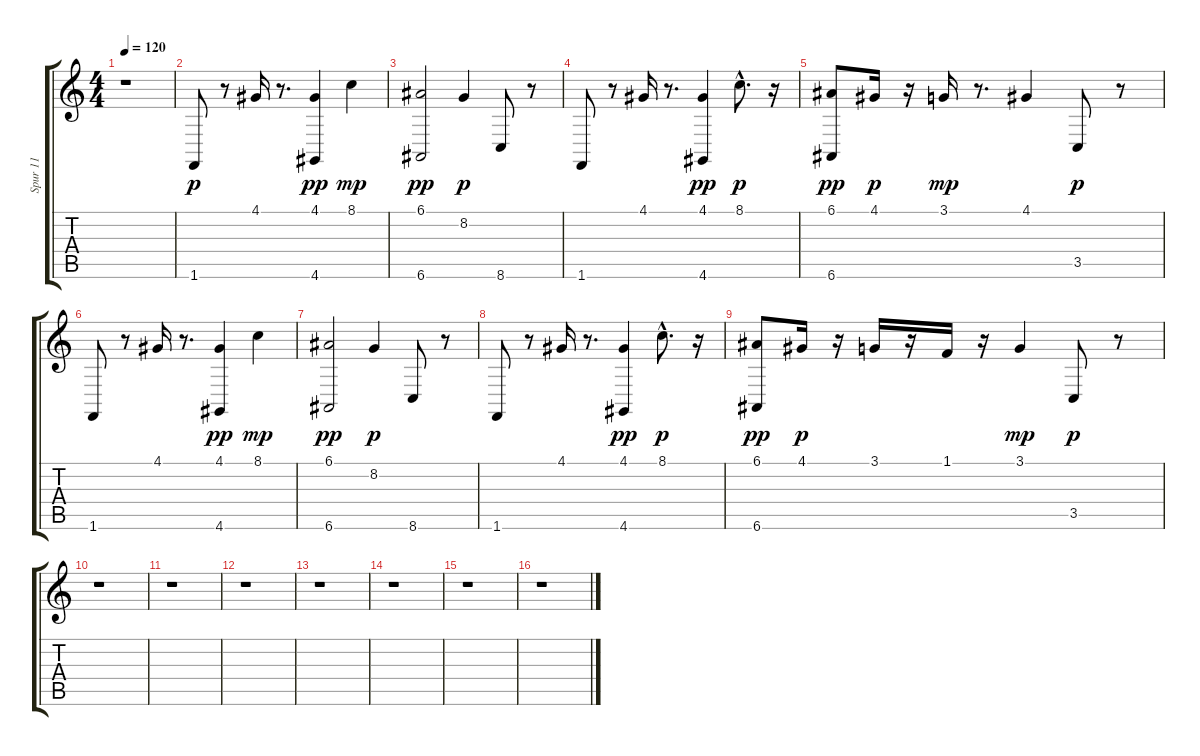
\track ("Spur 11" "Spur 11") {instrument bassoon}
\staff {score tabs}
\tuning (E4 B3 G3 D3 A2 E2) {hide}
\ts (4 4)
\tempo 120
\clef g2
\ks c
r.1{dy p} |
1.6.8 r.8 4.1.16 r.8{d} (4.1 4.6).4{dy pp} 8.1.4{dy mp} |
(6.1 6.6).2{dy pp} 8.2.4{dy p} 8.6.8 r.8 |
1.6.8 r.8 4.1.16 r.8{d} (4.1 4.6).4{dy pp} 8.1{hac}.8{d dy p} r.16 |
(6.1 6.6).8{dy pp} 4.1.16{dy p} r.16 3.1.16{dy mp} r.8{d} 4.1.4 3.5.8{dy p} r.8 |
1.6.8 r.8 4.1.16 r.8{d} (4.1 4.6).4{dy pp} 8.1.4{dy mp} |
(6.1 6.6).2{dy pp} 8.2.4{dy p} 8.6.8 r.8 |
1.6.8 r.8 4.1.16 r.8{d} (4.1 4.6).4{dy pp} 8.1{hac}.8{d dy p} r.16 |
(6.1 6.6).8{dy pp} 4.1.16{dy p} r.16 3.1.16 r.16 1.1.16 r.16 3.1.4{dy mp} 3.5.8{dy p} r.8 |
r.1 |
r.1 |
r.1 |
r.1 |
r.1 |
r.1 |
r.1
